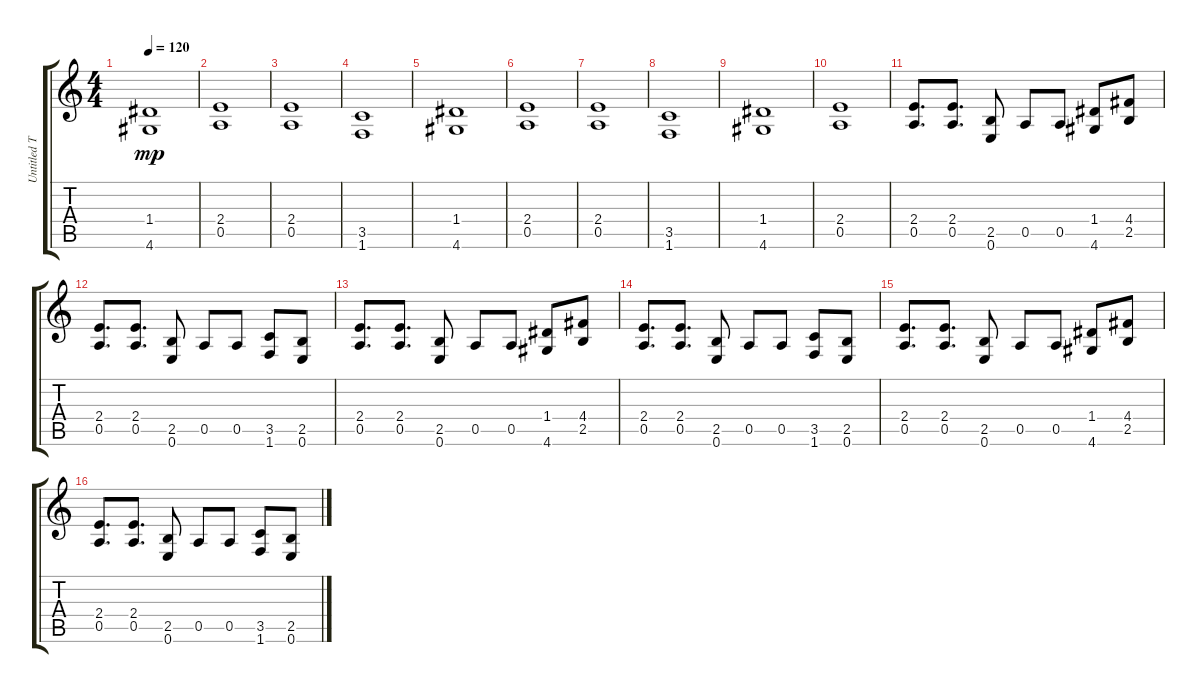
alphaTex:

\track ("Untitled Track" "Untitled T") {instrument distortionguitar}
\staff {score tabs}
\tuning (E4 B3 G3 D3 A2 E2) {hide}
\ts (4 4)
\tempo 120
\clef g2
\ks c
(1.4 4.6).1{dy mp} |
(2.4 0.5).1 |
(2.4 0.5).1 |
(3.5 1.6).1 |
(1.4 4.6).1 |
(2.4 0.5).1 |
(2.4 0.5).1 |
(3.5 1.6).1 |
(1.4 4.6).1 |
(2.4 0.5).1 |
(2.4 0.5).8{d} (2.4 0.5).8{d} (2.5 0.6).8 0.5.8 0.5.8 (1.4 4.6).8 (4.4 2.5).8 |
(2.4 0.5).8{d} (2.4 0.5).8{d} (2.5 0.6).8 0.5.8 0.5.8 (3.5 1.6).8 (2.5 0.6).8 |
(2.4 0.5).8{d} (2.4 0.5).8{d} (2.5 0.6).8 0.5.8 0.5.8 (1.4 4.6).8 (4.4 2.5).8 |
(2.4 0.5).8{d} (2.4 0.5).8{d} (2.5 0.6).8 0.5.8 0.5.8 (3.5 1.6).8 (2.5 0.6).8 |
(2.4 0.5).8{d} (2.4 0.5).8{d} (2.5 0.6).8 0.5.8 0.5.8 (1.4 4.6).8 (4.4 2.5).8 |
(2.4 0.5).8{d} (2.4 0.5).8{d} (2.5 0.6).8 0.5.8 0.5.8 (3.5 1.6).8 (2.5 0.6).8
